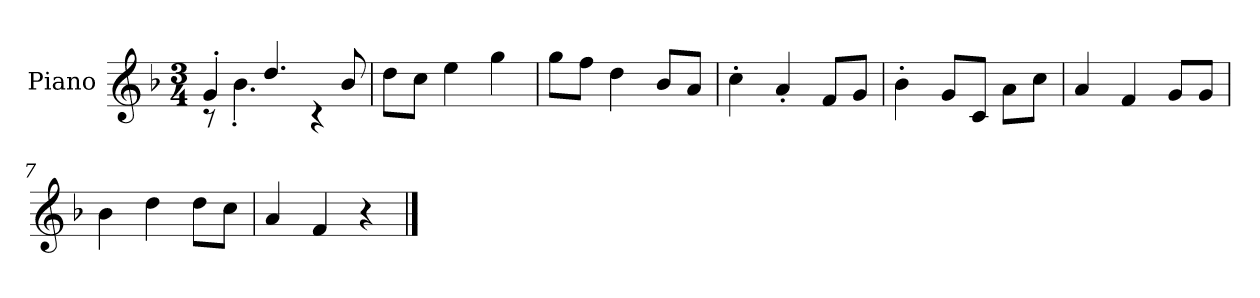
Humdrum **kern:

**kern
*part1
*staff1
*I"Piano
*I'P-no
*clefG2
*k[b-]
*M3/4
*MM175
=1
*^
4g'/	8r
.	4.b-'\
4.dd/	.
.	4r
8b-/	.
*v	*v
=2
8dd\L
8cc\J
4ee\
4gg\
=3
8gg\L
8ff\J
4dd\
8b-/L
8a/J
=4
4cc'\
4a'/
8f/L
8g/J
=5
4b-'\
8g/L
8c/J
8a\L
8cc\J
=6
4a/
4f/
8g/L
8g/J
=7
4b-\
4dd\
8dd\L
8cc\J
=8
4a/
4f/
4r
==
*-
